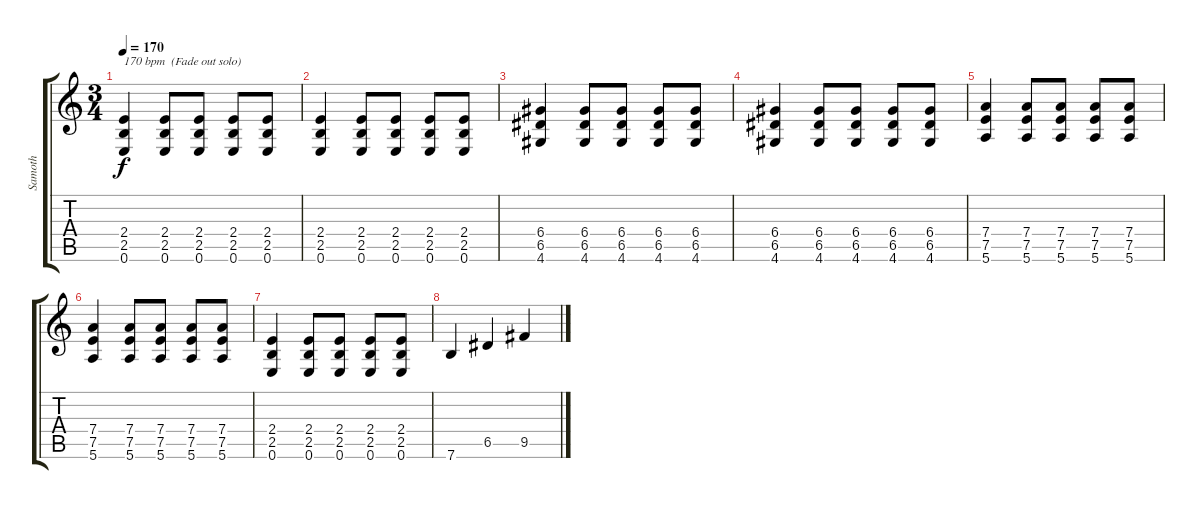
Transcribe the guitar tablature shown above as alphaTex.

\track ("Samoth" "Samoth") {instrument distortionguitar}
\staff {score tabs}
\tuning (E4 B3 G3 D3 A2 E2) {hide}
\ts (3 4)
\tempo 170
\clef g2
\ks c
(2.4 2.5 0.6).4{txt "170 bpm  (Fade out solo)" dy f volume 13} (2.4 2.5 0.6).8 (2.4 2.5 0.6).8 (2.4 2.5 0.6).8 (2.4 2.5 0.6).8 |
(2.4 2.5 0.6).4 (2.4 2.5 0.6).8 (2.4 2.5 0.6).8 (2.4 2.5 0.6).8 (2.4 2.5 0.6).8 |
(6.4 6.5 4.6).4 (6.4 6.5 4.6).8 (6.4 6.5 4.6).8 (6.4 6.5 4.6).8 (6.4 6.5 4.6).8 |
(6.4 6.5 4.6).4 (6.4 6.5 4.6).8 (6.4 6.5 4.6).8 (6.4 6.5 4.6).8 (6.4 6.5 4.6).8 |
(7.4 7.5 5.6).4 (7.4 7.5 5.6).8 (7.4 7.5 5.6).8 (7.4 7.5 5.6).8 (7.4 7.5 5.6).8 |
(7.4 7.5 5.6).4 (7.4 7.5 5.6).8 (7.4 7.5 5.6).8 (7.4 7.5 5.6).8 (7.4 7.5 5.6).8 |
(2.4 2.5 0.6).4 (2.4 2.5 0.6).8 (2.4 2.5 0.6).8 (2.4 2.5 0.6).8 (2.4 2.5 0.6).8 |
7.6.4 6.5.4 9.5.4
